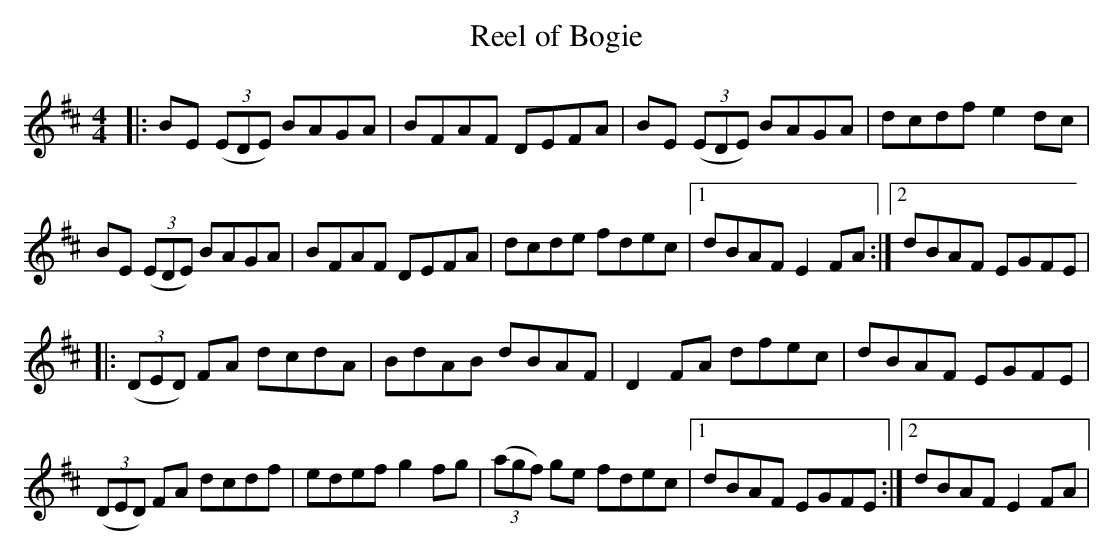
X:1
T:Reel of Bogie
M: 4/4
L: 1/8
K:Edor
|:BE ((3EDE) BAGA|BFAF DEFA|BE ((3EDE) BAGA|dcdf e2dc|
BE ((3EDE) BAGA|BFAF DEFA|dcde fdec|1 dBAF E2FA:|2 dBAF EGFE|
|:((3DED) FA dcdA|BdAB dBAF|D2FA dfec|dBAF EGFE|
((3DED) FA dcdf|edef g2fg|((3agf) ge fdec|1dBAF EGFE:|2 dBAF E2FA|
